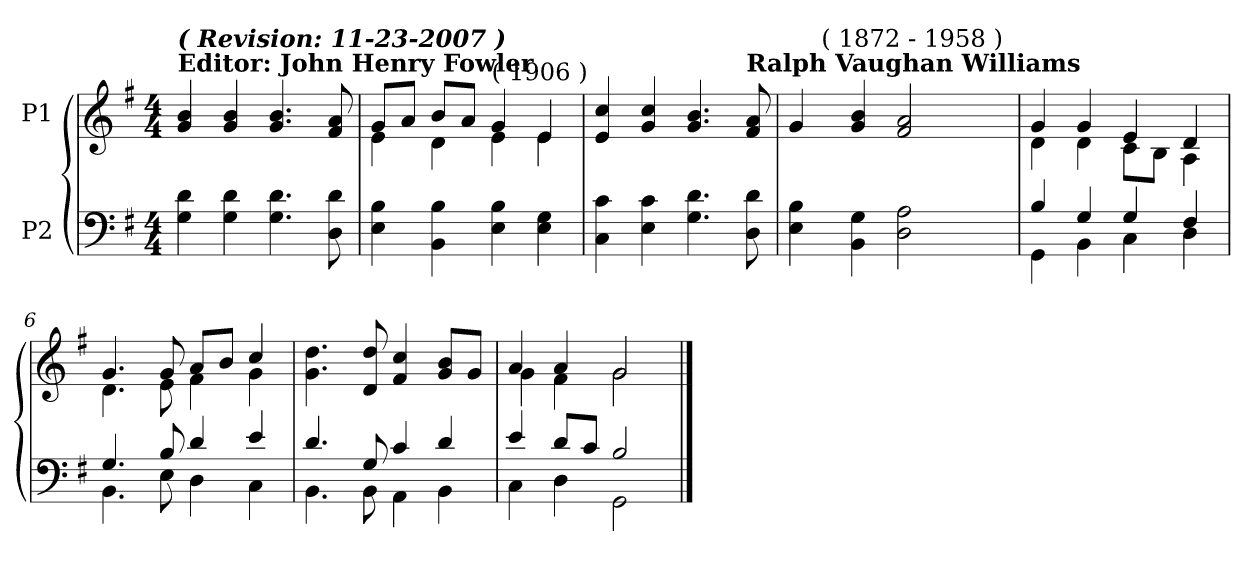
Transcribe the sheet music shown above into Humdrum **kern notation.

**kern	**kern
*part2	*part1
*staff2	*staff1
*I"P2	*I"P1
!!LO:PB:g=z
*clefF4	*clefG2
*k[f#]	*k[f#]
*G:	*G:
*M4/4	*M4/4
*MM115	*MM115
=1	=1
!	!LO:TX:a:B:t=Editor&colon; John Henry Fowler
!	!LO:TX:a:Bi:t=( Revision&colon; 11-23-2007 )
4Gi\ 4di	4gi/ 4bi
4Gi\ 4di	4gi/ 4bi
4.Gi\ 4.di	4.gi/ 4.bi
8Di\ 8di	8f#i/ 8ai
=2	=2
*	*^
4Ei\ 4Bi	8gi/L	4ei\
.	8ai/J	.
4BBi\ 4Bi	8bi/L	4di\
.	8ai/J	.
!	!LO:TX:a:t=( 1906 )	!
4Ei\ 4Bi	4gi/	4ei\
4Ei\ 4Gi	4ei/	4ei\
*	*v	*v
=3	=3
4Ci\ 4ci	4ei/ 4cci
4Ei\ 4ci	4gi/ 4cci
4.Gi\ 4.di	4.gi/ 4.bi
!	!LO:TX:a:B:t=Ralph Vaughan Williams
8Di\ 8di	8f#i/ 8ai
=4	=4
*	*^
4Ei\ 4Bi	4gi/	8ryy
.	.	512ryy
!	!	!LO:TX:a:t=( 1872 - 1958 )
.	.	2ryy
4BBi\ 4Gi	4gi/ 4bi	.
2Di\ 2Ai	2f#i/ 2ai	.
.	.	4ryy
.	.	16ryy
.	.	32ryy
.	.	64...ryy
!!LO:LB:g=z	!!
=5	=5	=5
*^	*	*
4Bi/	4GGi\	4gi/	4di\
4Gi/	4BBi\	4gi/	4di\
4Gi/	4Ci\	4ei/	8ci\L
.	.	.	8Bi\J
4F#i/	4Di\	4di/	4Ai\
=6	=6	=6	=6
4.Gi/	4.BBi\	4.gi/	4.di\
8Bi/	8Ei\	8gi/	8ei\
4di/	4Di\	8ai/L	4f#i\
.	.	8bi/J	.
4ei/	4Ci\	4cci/	4gi\
*	*	*v	*v
=7	=7	=7
4.di/	4.BBi\	4.gi\ 4.ddi
8Gi/	8BBi\	8di/ 8ddi
4ci/	4AAi\	4f#i/ 4cci
4di/	4BBi\	8gi/ 8biL
.	.	8gi/J
=8	=8	=8
*	*	*^
4ei/	4Ci\	4ai/	4gi\
8di/L	4Di\	4ai/	4f#i\
8ci/J	.	.	.
2Bi/	2GGi\	2gi/	2gi\
*v	*v	*	*
*	*v	*v
==	==
*-	*-
